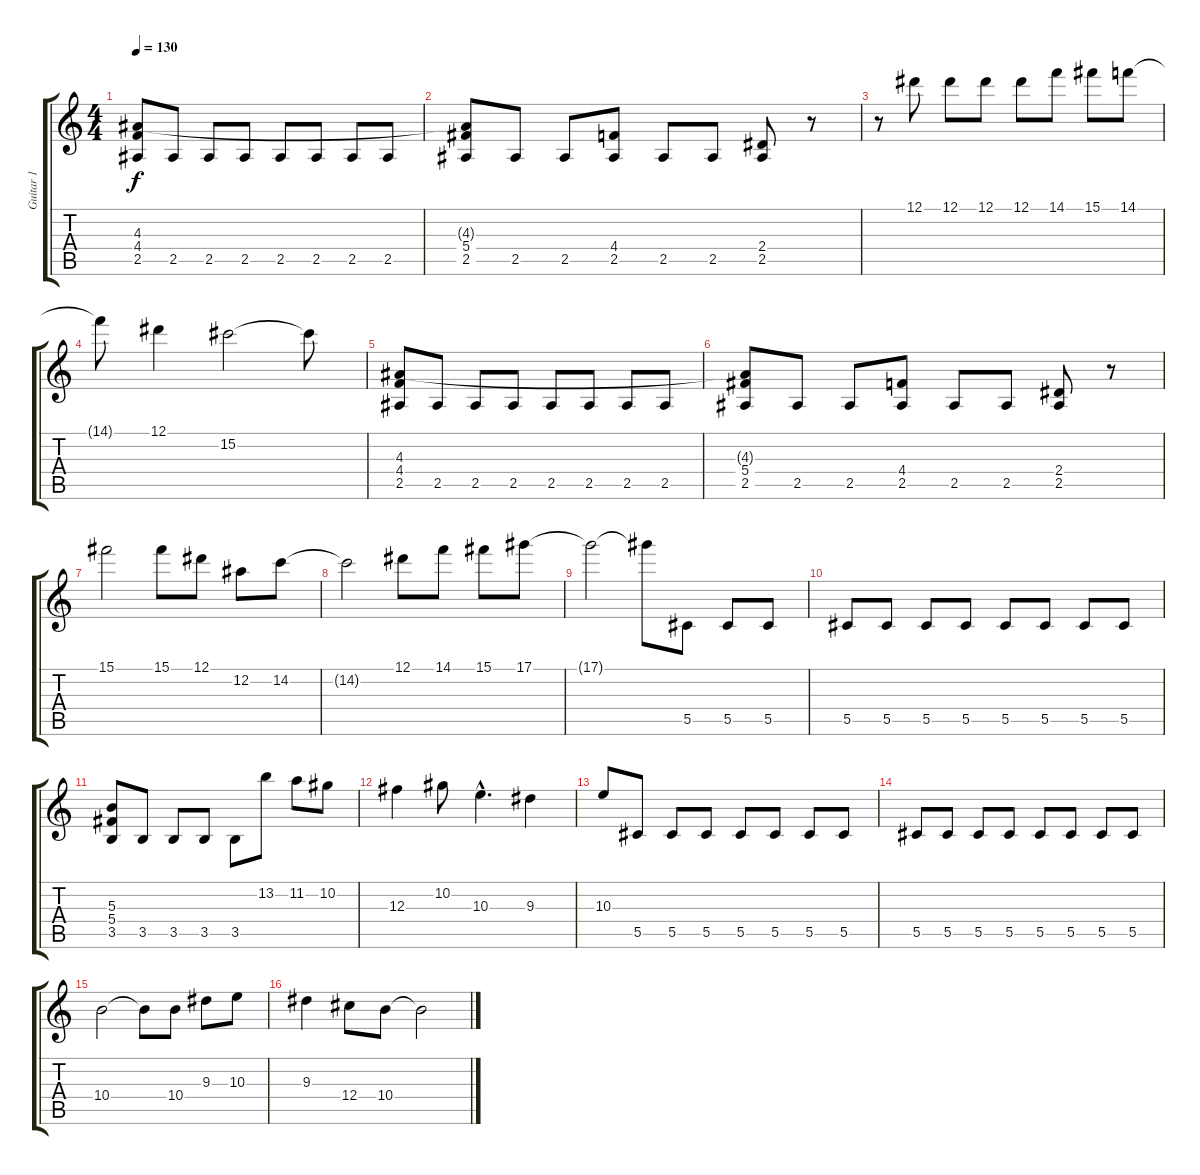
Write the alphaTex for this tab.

\track ("Guitar 1" "Guitar 1") {instrument distortionguitar}
\staff {score tabs}
\tuning (Eb4 Bb3 Gb3 Db3 Ab2 Eb2) {hide}
\ts (4 4)
\tempo 130
\clef g2
\ks c
(4.3 4.4 2.5).8{dy f} 2.5.8 2.5.8 2.5.8 2.5.8 2.5.8 2.5.8 2.5.8 |
(4.3{t} 5.4 2.5).8 2.5.8 2.5.8 (4.4 2.5).8 2.5.8 2.5.8 (2.4 2.5).8 r.8 |
r.8 12.1.8 12.1.8 12.1.8 12.1.8 14.1.8 15.1.8 14.1.8 |
14.1{t}.8 12.1.4 15.2.2 15.2{t}.8 |
(4.3 4.4 2.5).8 2.5.8 2.5.8 2.5.8 2.5.8 2.5.8 2.5.8 2.5.8 |
(4.3{t} 5.4 2.5).8 2.5.8 2.5.8 (4.4 2.5).8 2.5.8 2.5.8 (2.4 2.5).8 r.8 |
15.1.2 15.1.8 12.1.8 12.2.8 14.2.8 |
14.2{t}.2 12.1.8 14.1.8 15.1.8 17.1.8 |
17.1{t}.2 17.1{t}.8 5.5.8 5.5.8 5.5.8 |
5.5.8 5.5.8 5.5.8 5.5.8 5.5.8 5.5.8 5.5.8 5.5.8 |
(5.3 5.4 3.5).8 3.5.8 3.5.8 3.5.8 3.5.8 13.2.8 11.2.8 10.2.8 |
12.3.4 10.2.8 10.3{hac}.4{d} 9.3.4 |
10.3.8 5.5.8 5.5.8 5.5.8 5.5.8 5.5.8 5.5.8 5.5.8 |
5.5.8 5.5.8 5.5.8 5.5.8 5.5.8 5.5.8 5.5.8 5.5.8 |
10.4.2 10.4{t}.8 10.4.8 9.3.8 10.3.8 |
9.3.4 12.4.8 10.4.8 10.4{t}.2
